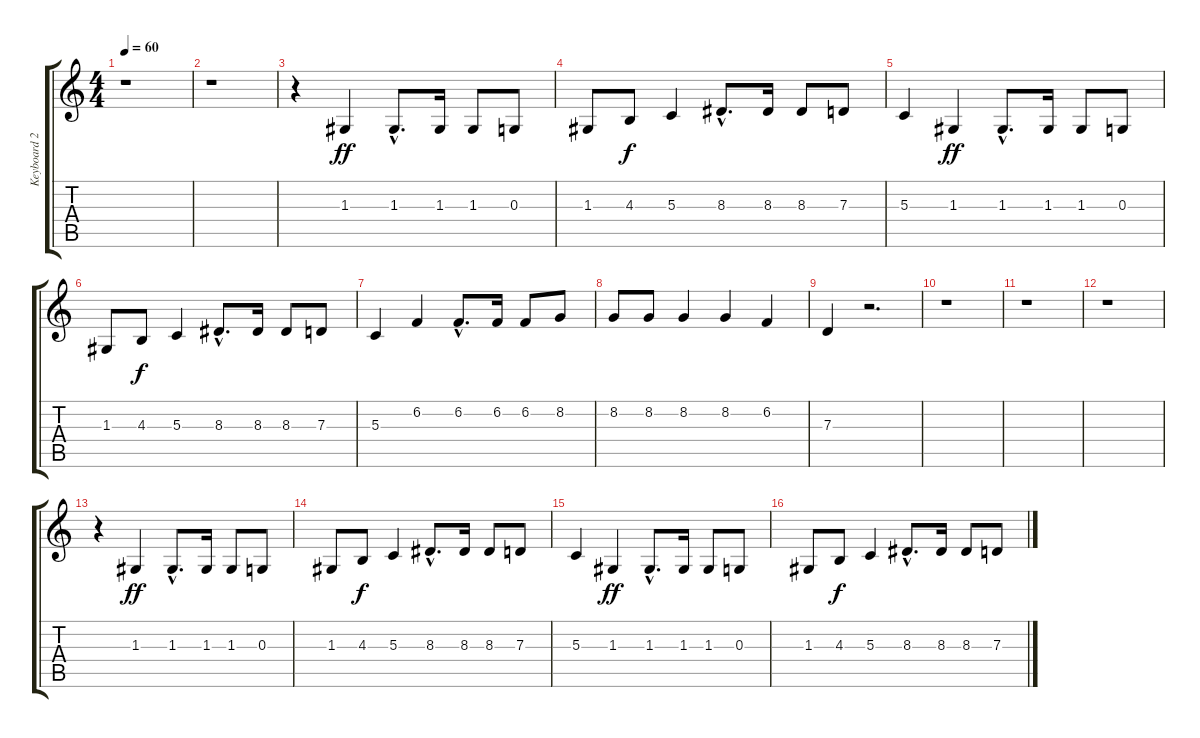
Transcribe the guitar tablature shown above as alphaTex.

\track ("Keyboard 2" "Keyboard 2") {instrument stringensemble1}
\staff {score tabs}
\tuning (E4 B3 G3 D3 A2 E2) {hide}
\ts (4 4)
\tempo 60
\clef g2
\ks c
r.1{dy ff} |
r.1 |
r.4 1.3.4 1.3{hac}.8{d} 1.3.16 1.3.8 0.3.8 |
1.3.8 4.3.8{dy f} 5.3.4 8.3{hac}.8{d} 8.3.16 8.3.8 7.3.8 |
5.3.4 1.3.4{dy ff} 1.3{hac}.8{d} 1.3.16 1.3.8 0.3.8 |
1.3.8 4.3.8{dy f} 5.3.4 8.3{hac}.8{d} 8.3.16 8.3.8 7.3.8 |
5.3.4 6.2.4 6.2{hac}.8{d} 6.2.16 6.2.8 8.2.8 |
8.2.8 8.2.8 8.2.4 8.2.4 6.2.4 |
7.3.4 r.2{d} |
r.1 |
r.1 |
r.1 |
r.4 1.3.4{dy ff} 1.3{hac}.8{d} 1.3.16 1.3.8 0.3.8 |
1.3.8 4.3.8{dy f} 5.3.4 8.3{hac}.8{d} 8.3.16 8.3.8 7.3.8 |
5.3.4 1.3.4{dy ff} 1.3{hac}.8{d} 1.3.16 1.3.8 0.3.8 |
1.3.8 4.3.8{dy f} 5.3.4 8.3{hac}.8{d} 8.3.16 8.3.8 7.3.8
